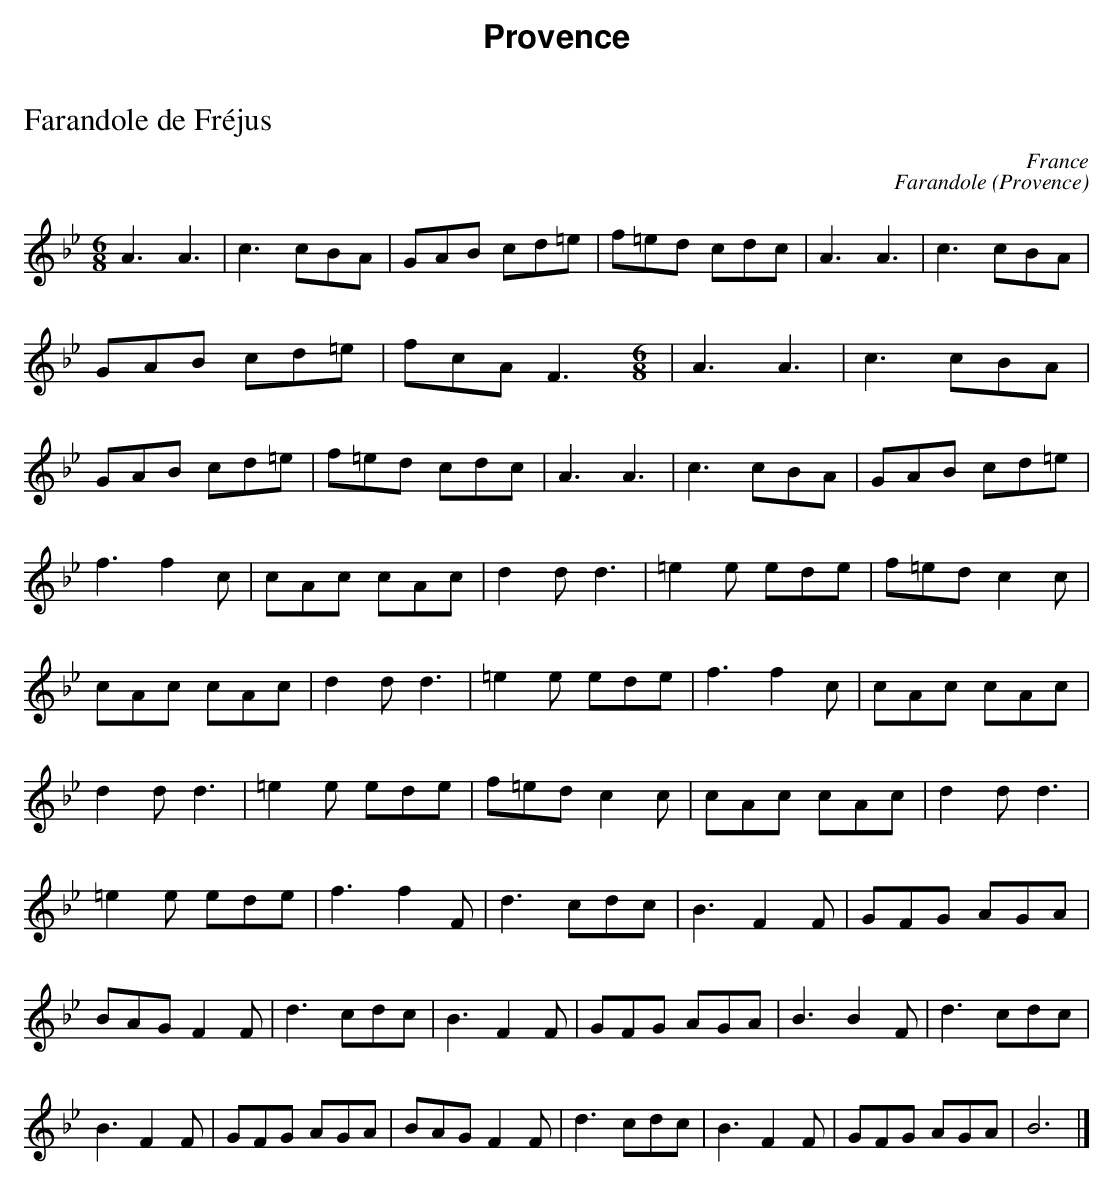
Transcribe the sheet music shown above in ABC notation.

X:1
T:Farandole de Fréjus
O:France
M:6/8
L:1/8
K:Bb
A3A3|c3cBA|GAB cd=e|f=ed cdc|A3A3|c3cBA|
GAB cd=e|fcA F3[M:6/8]|A3A3|c3cBA|
GAB cd=e|f=ed cdc|A3A3|c3cBA|GAB cd=e|
f3f2c|cAc cAc|d2d d3|=e2e ede|f=ed c2c|
cAc cAc|d2d d3|=e2e ede|f3f2c|cAc cAc|
d2d d3|=e2e ede|f=ed c2c|cAc cAc|d2d d3|
=e2e ede|f3f2F|d3cdc|B3F2F|GFG AGA|
BAG F2F|d3cdc|B3F2F|GFG AGA|B3B2F|d3cdc|
B3F2F|GFG AGA|BAG F2F|d3cdc|B3F2F|GFG AGA|B6|]
